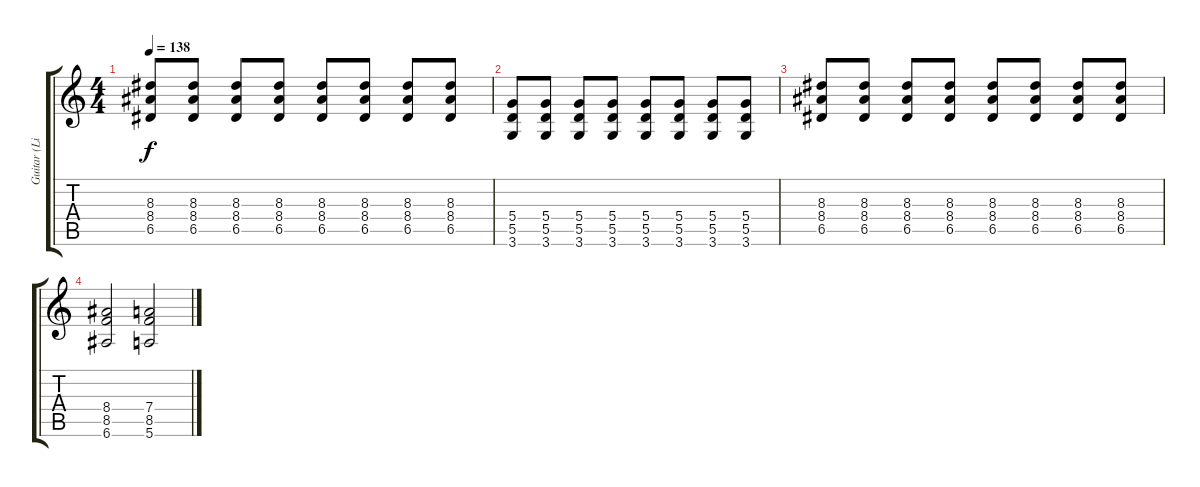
\track ("Guitar (Linde)" "Guitar (Li") {instrument distortionguitar}
\staff {score tabs}
\tuning (E4 B3 G3 D3 A2 E2) {hide}
\ts (4 4)
\tempo 138
\clef g2
\ks c
(8.3 8.4 6.5).8{dy f} (8.3 8.4 6.5).8 (8.3 8.4 6.5).8 (8.3 8.4 6.5).8 (8.3 8.4 6.5).8 (8.3 8.4 6.5).8 (8.3 8.4 6.5).8 (8.3 8.4 6.5).8 |
(5.4 5.5 3.6).8 (5.4 5.5 3.6).8 (5.4 5.5 3.6).8 (5.4 5.5 3.6).8 (5.4 5.5 3.6).8 (5.4 5.5 3.6).8 (5.4 5.5 3.6).8 (5.4 5.5 3.6).8 |
(8.3 8.4 6.5).8 (8.3 8.4 6.5).8 (8.3 8.4 6.5).8 (8.3 8.4 6.5).8 (8.3 8.4 6.5).8 (8.3 8.4 6.5).8 (8.3 8.4 6.5).8 (8.3 8.4 6.5).8 |
(8.4 8.5 6.6).2 (7.4 8.5 5.6).2
